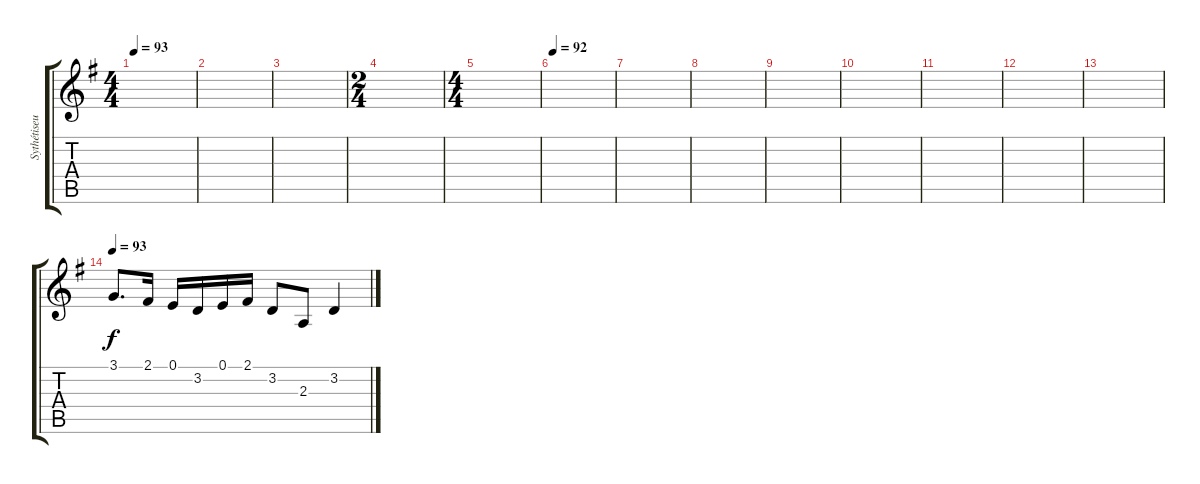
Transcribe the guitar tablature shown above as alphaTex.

\track ("Sythétiseur" "Sythétiseu") {instrument stringensemble1}
\staff {score tabs}
\tuning (E4 B3 G3 D3 A2 E2) {hide}
\ts (4 4)
\tempo 93
\clef g2
\ks g
|
|
|
\ts (2 4)
|
\ts (4 4)
|
\tempo 92
|
|
|
|
|
|
|
|
\tempo 93
3.1.8{d} 2.1.16 0.1.16 3.2.16 0.1.16 2.1.16 3.2.8 2.3.8 3.2.4
